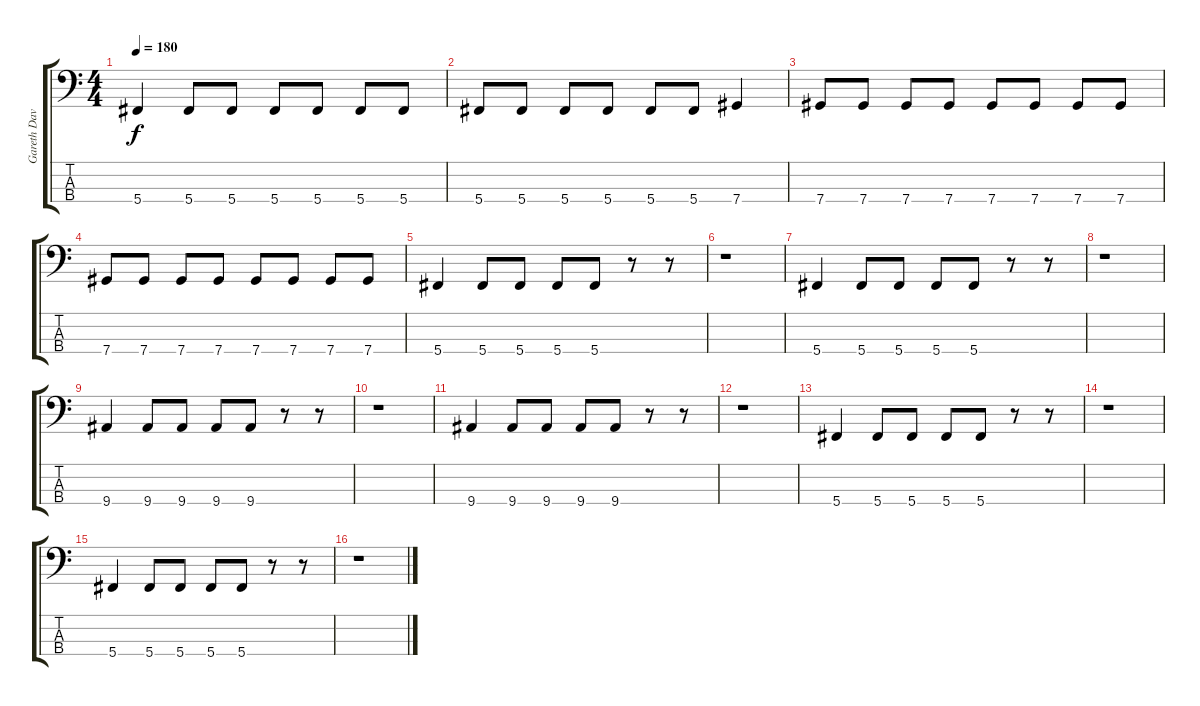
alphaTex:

\track ("Gareth Davies" "Gareth Dav") {instrument electricbasspick}
\staff {score tabs}
\tuning (Gb2 Eb2 Bb1 Db1) {hide}
\ts (4 4)
\tempo 180
\clef f4
\ks c
5.4.4{dy f} 5.4.8 5.4.8 5.4.8 5.4.8 5.4.8 5.4.8 |
5.4.8 5.4.8 5.4.8 5.4.8 5.4.8 5.4.8 7.4.4 |
7.4.8 7.4.8 7.4.8 7.4.8 7.4.8 7.4.8 7.4.8 7.4.8 |
7.4.8 7.4.8 7.4.8 7.4.8 7.4.8 7.4.8 7.4.8 7.4.8 |
5.4.4 5.4.8 5.4.8 5.4.8 5.4.8 r.8 r.8 |
r.1 |
5.4.4 5.4.8 5.4.8 5.4.8 5.4.8 r.8 r.8 |
r.1 |
9.4.4 9.4.8 9.4.8 9.4.8 9.4.8 r.8 r.8 |
r.1 |
9.4.4 9.4.8 9.4.8 9.4.8 9.4.8 r.8 r.8 |
r.1 |
5.4.4 5.4.8 5.4.8 5.4.8 5.4.8 r.8 r.8 |
r.1 |
5.4.4 5.4.8 5.4.8 5.4.8 5.4.8 r.8 r.8 |
r.1
